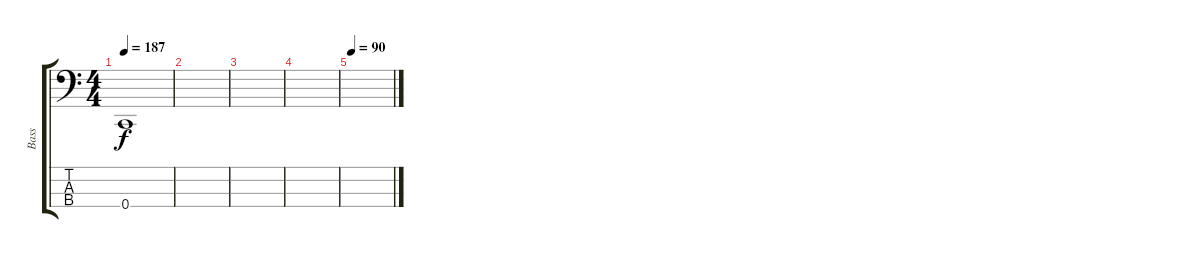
\track ("Bass" "Bass") {instrument electricbassfinger}
\staff {score tabs}
\tuning (F2 C2 G1 C1) {hide}
\ts (4 4)
\tempo 187
\clef f4
\ks c
0.4{t}.1{dy f} |
|
|
|
\tempo 90
